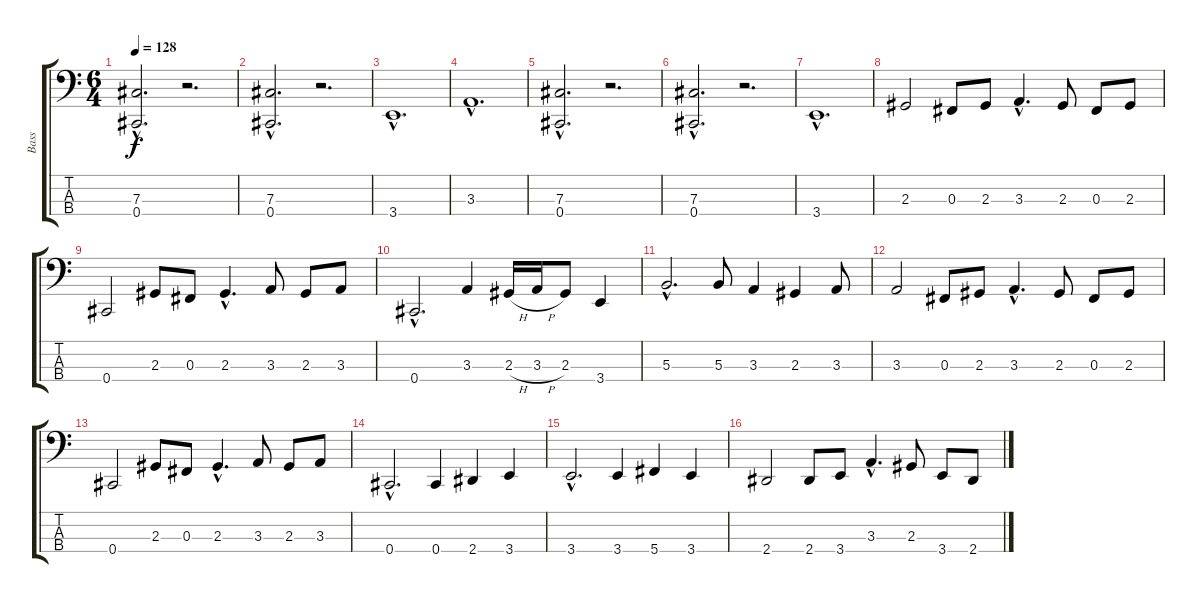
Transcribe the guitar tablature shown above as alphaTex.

\track ("Bass" "Bass") {instrument electricbasspick}
\staff {score tabs}
\tuning (E2 B1 Gb1 Db1) {hide}
\ts (6 4)
\tempo 128
\clef f4
\ks c
(7.3{hac} 0.4{hac}).2{d dy f instrument electricbasspick} r.2{d} |
(7.3{hac} 0.4{hac}).2{d} r.2{d} |
3.4{hac}.1{d} |
3.3{hac}.1{d} |
(7.3{hac} 0.4{hac}).2{d} r.2{d} |
(7.3{hac} 0.4{hac}).2{d} r.2{d} |
3.4{hac}.1{d} |
2.3.2 0.3.8 2.3.8 3.3{hac}.4{d} 2.3.8 0.3.8 2.3.8 |
0.4.2 2.3.8 0.3.8 2.3{hac}.4{d} 3.3.8 2.3.8 3.3.8 |
0.4{hac}.2{d} 3.3.4 2.3{h}.16 3.3{h}.16 2.3.8 3.4.4 |
5.3{hac}.2{d} 5.3.8 3.3.4 2.3.4 3.3.8 |
3.3.2 0.3.8 2.3.8 3.3{hac}.4{d} 2.3.8 0.3.8 2.3.8 |
0.4.2 2.3.8 0.3.8 2.3{hac}.4{d} 3.3.8 2.3.8 3.3.8 |
0.4{hac}.2{d} 0.4.4 2.4.4 3.4.4 |
3.4{hac}.2{d} 3.4.4 5.4.4 3.4.4 |
2.4.2 2.4.8 3.4.8 3.3{hac}.4{d} 2.3.8 3.4.8 2.4.8
